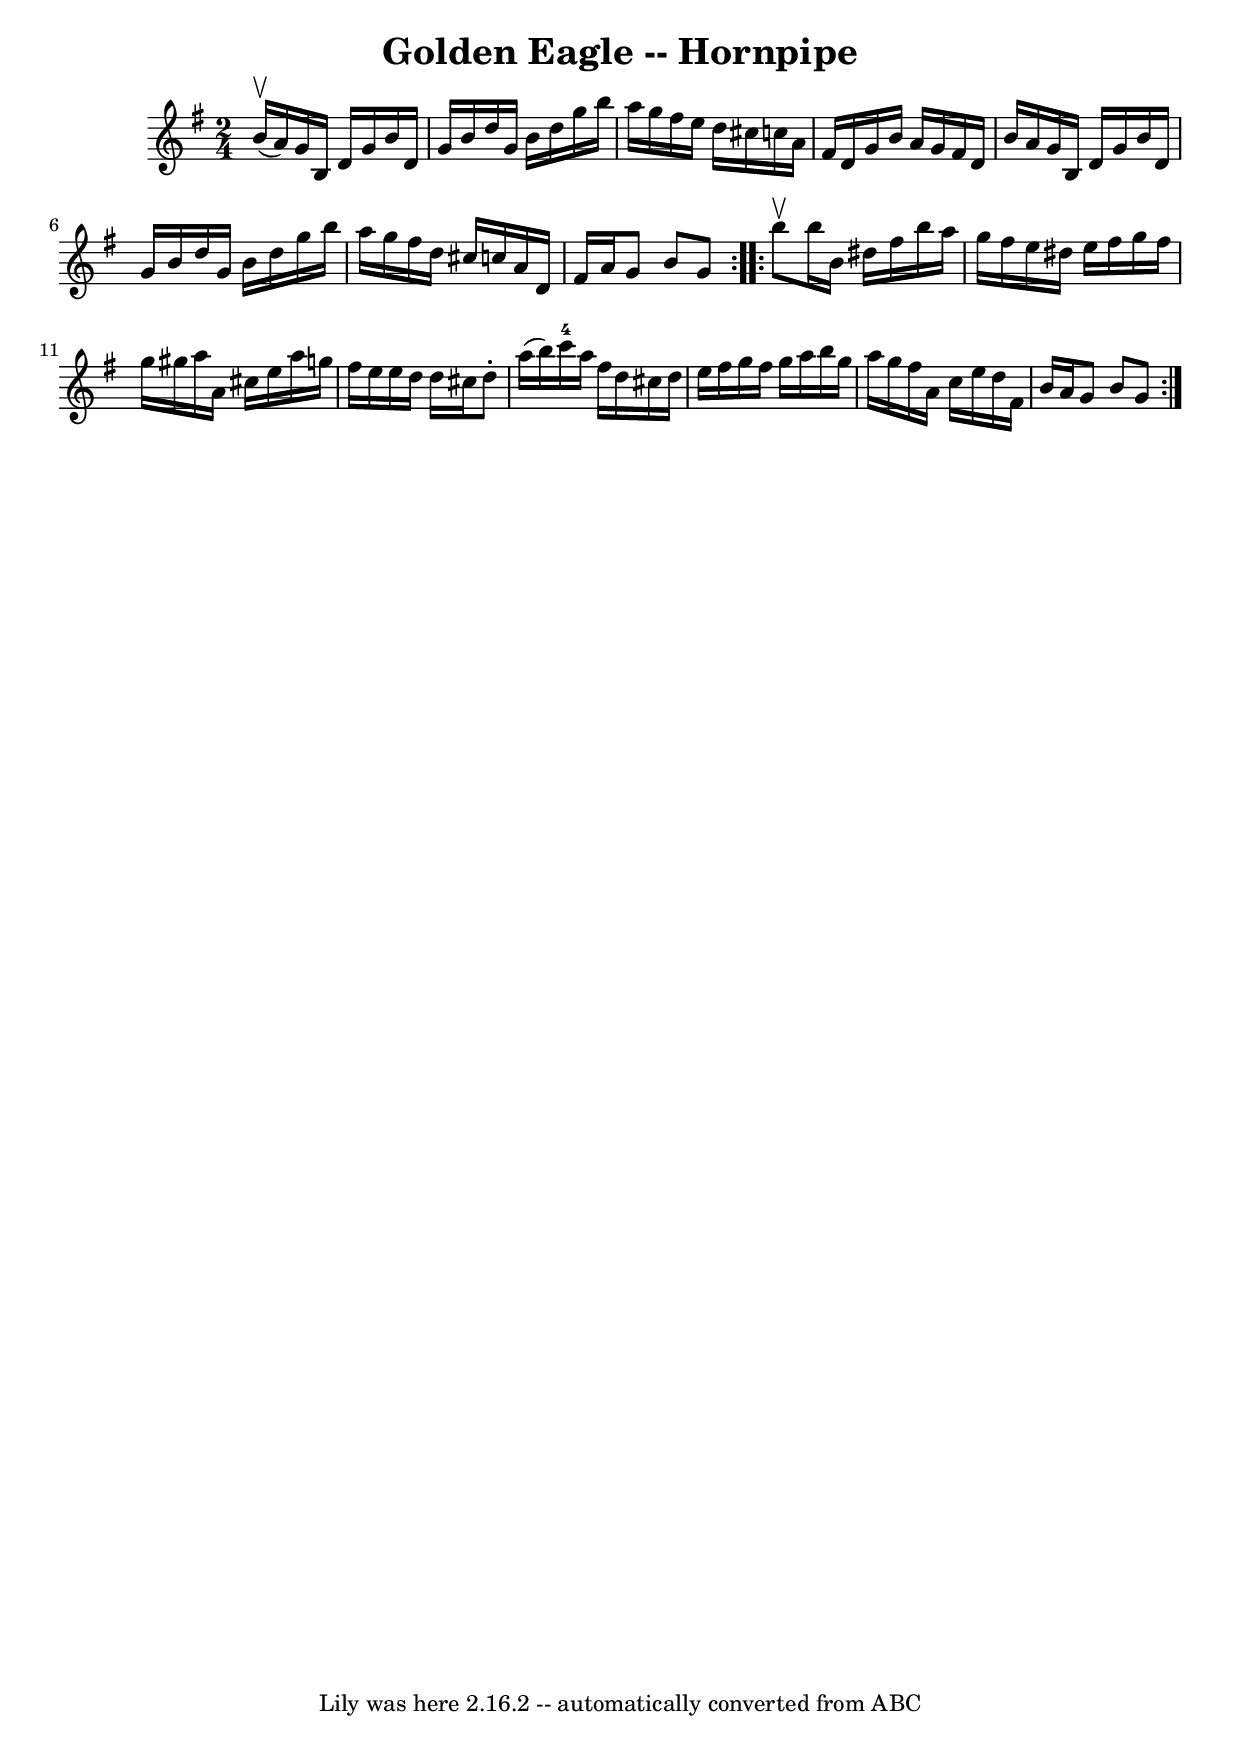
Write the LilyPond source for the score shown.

\version "2.7.40"
\include "Mammoth.ily"
\header {
	%% book = "Cole's 1000 Fiddle Tunes"
	crossRefNumber = "1"
	footnotes = ""
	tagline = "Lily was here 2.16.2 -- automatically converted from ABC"
	title = "Golden Eagle -- Hornpipe"
}
voicedefault =  {


\repeat volta 2 {
\time 2/4 
\key g \major b'16 (^\upbow a'16) |
 g'16 b16    
d'16 g'16 b'16 d'16 g'16 b'16  |
 d''16 g'16 b'16  
 d''16 g''16 b''16 a''16 g''16  |
 fis''16 e''16    
d''16 cis''16 c''!16 a'16 fis'16 d'16  |
 g'16 b'16   
 a'16 g'16 fis'16 d'16 b'16 a'16  |
 g'16 b16    
d'16 g'16 b'16 d'16 g'16 b'16  |
 d''16 g'16 b'16  
 d''16 g''16 b''16 a''16 g''16  |
 fis''16 d''16    
cis''16 c''!16 a'16 d'16 fis'16 a'16  |
 g'8 b'8    
g'8  }     \repeat volta 2 { b''8^\upbow |
 b''16 b'16 dis''16 
 fis''16 b''16 a''16 g''16 fis''16  |
 e''16 dis''16   
 e''16 fis''16 g''16 fis''16 g''16 gis''16  |
 a''16    
a'16 cis''16 e''16 a''16 g''16 fis''16 e''16  |
     
e''16 d''16 d''16 cis''16 d''8 -. a''16 (b''16) |
   
c'''16-4 a''16 fis''16 d''16 cis''16 d''16 e''16 fis''16 
 |
 g''16 fis''16 g''16 a''16 b''16 g''16 a''16    
g''16  |
 fis''16 a'16 c''16 e''16 d''16 fis'16 b'16  
 a'16  |
 g'8 b'8 g'8  }   
}

\score{
    <<

	\context Staff="default"
	{
	    \voicedefault 
	}

    >>
	\layout {
	}
	\midi {}
}
